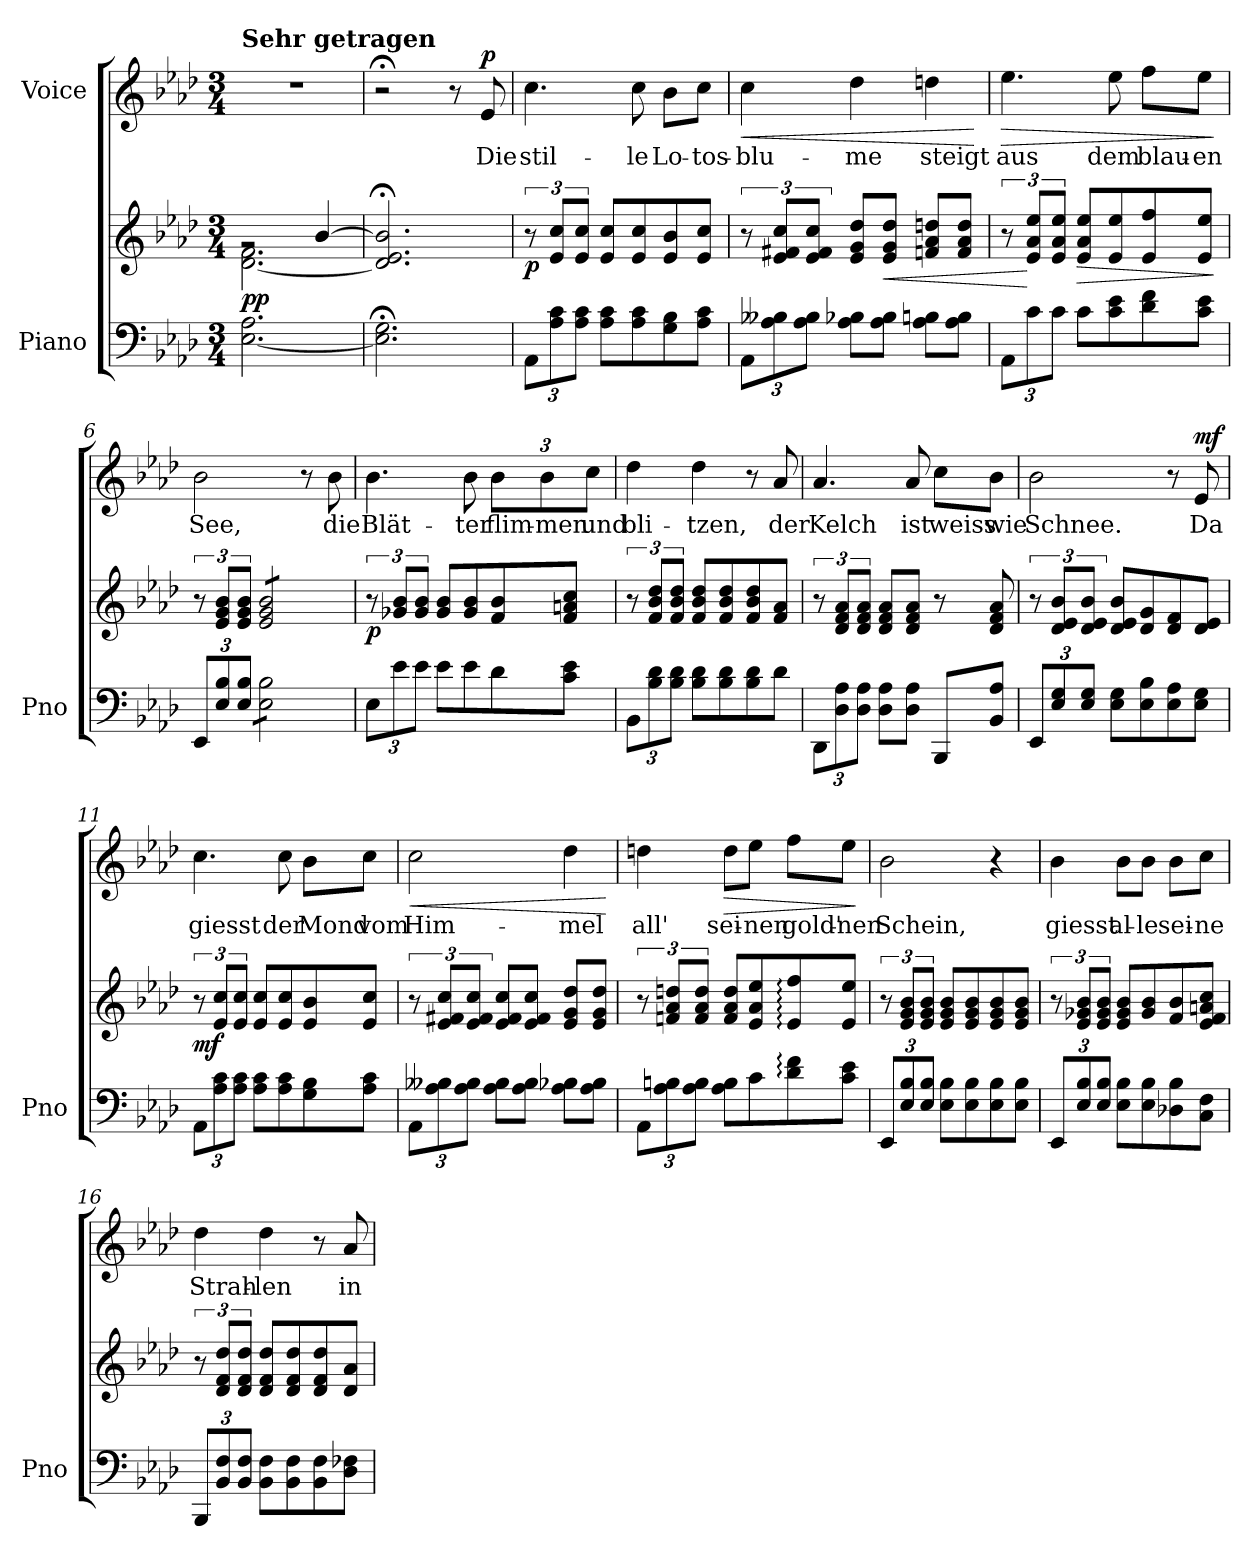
**kern	**kern	**dynam	**kern	**text	**dynam
*part2	*part2	*part2	*part1	*part1	*part1
*staff3	*staff2	*staff2/3	*staff1	*staff1	*staff1
*I"Piano	*	*	*I"Voice	*	*
*I'Pno	*	*	*	*	*
*clefF4	*clefG2	*	*clefG2	*	*
*k[b-e-a-d-]	*k[b-e-a-d-]	*	*k[b-e-a-d-]	*	*
*M3/4	*M3/4	*	*M3/4	*	*
=1	=1	=1	=1	=1	=1
*	*^	*	*	*	*
!	!	!	!	!LO:TX:a:B:t=Sehr getragen	!	!
!	!	!	!LO:DY:b	!	!	!
[2.E-\ 2.A-\	2rg	[2.d-\ 2.f\	pp	2.r	.	.
.	[4b-/	.	.	.	.	.
*	*v	*v	*	*	*	*
=2	=2	=2	=2	=2	=2
2.E-\]; 2.G\;	2.d-/];< 2.e-/;< 2.b-/];<	.	2r;<	.	.
.	.	.	8r	.	.
!	!	!	!	!LO:LY:b	!LO:DY:a
.	.	.	8e-/	Die	p
=3	=3	=3	=3	=3	=3
*Xbrackettup	*	*	*	*	*
!	!	!LO:DY:b	!	!LO:LY:b	!
12AA-\L	12r	p	4.cc\	stil-	.
12A-\ 12c\	12e-/ 12cc/L	.	.	.	.
12A-\ 12c\J	12e-/ 12cc/J	.	.	.	.
8A-\ 8c\L	8e-/ 8cc/L	.	.	.	.
!	!	!	!	!LO:LY:b	!
8A-\ 8c\	8e-/ 8cc/	.	8cc\	-le	.
!	!	!	!	!LO:LY:b	!
8G\ 8B-\	8e-/ 8b-/	.	8b-\L	Lo-	.
!	!	!	!	!LO:LY:b	!
8A-\ 8c\J	8e-/ 8cc/J	.	8cc\J	-tos-	.
=4	=4	=4	=4	=4	=4
!	!	!	!	!LO:LY:b	!LO:HP:b
12AA-\L	12r	.	4cc\	-blu-	<
12A-\ 12B--X\	12e-/ 12f#X/ 12cc/L	.	.	.	.
12A-\ 12B--\J	12e-/ 12f#/ 12cc/J	.	.	.	.
!	!	!	!	!LO:LY:b	!
8A-\ 8B-X\L	8e-/ 8g/ 8dd-/L	.	4dd-\	-me	.
!	!	!LO:HP:b	!	!	!
8A-\ 8B-\J	8e-/ 8g/ 8dd-/J	<	.	.	.
!	!	!	!	!LO:LY:b	!
8A-\ 8Bn\L	8fn/ 8a-/ 8ddn/L	.	4ddn\	steigt	.
8A-\ 8B\J	8f/ 8a-/ 8dd/J	.	.	.	.
.	.	.	.	.	[
=5	=5	=5	=5	=5	=5
!	!	!	!	!LO:LY:b	!LO:HP:b
12AA-\L	12r	.	4.ee-\	aus	>
12c\	12e-/ 12a-/ 12ee-/L	[	.	.	.
12c\J	12e-/ 12a-/ 12ee-/J	.	.	.	.
!	!	!LO:HP:b	!	!	!
8c\L	8e-/ 8a-/ 8ee-/L	>	.	.	.
!	!	!	!	!LO:LY:b	!
8c\ 8e-\	8e-/ 8ee-/	.	8ee-\	dem	.
!	!	!	!	!LO:LY:b	!
8d-\ 8f\	8e-/ 8ff/	.	8ff\L	blau-	.
!	!	!	!	!LO:LY:b	!
8c\ 8e-\J	8e-/ 8ee-/J	.	8ee-\J	-en	.
.	.	]	.	.	]
=6	=6	=6	=6	=6	=6
!	!	!	!	!LO:LY:b	!
12EE-/L	12r	.	2b-\	See,	.
12E-/ 12B-/	12e-/ 12g/ 12b-/L	.	.	.	.
12E-/ 12B-/J	12e-/ 12g/ 12b-/J	.	.	.	.
*tremolo	*	*	*	*	*
*	*tremolo	*	*	*	*
8E-\ 8B-\L	8e-/ 8g/ 8b-/L	.	.	.	.
8E-\ 8B-\	8e-/ 8g/ 8b-/	.	.	.	.
8E-\ 8B-\	8e-/ 8g/ 8b-/	.	8r	.	.
!	!	!	!	!LO:LY:b	!
8E-\ 8B-\J	8e-/ 8g/ 8b-/J	.	8b-\	die	.
*	*Xtremolo	*	*	*	*
*Xtremolo	*	*	*	*	*
!!LO:LB:g=z
=7	=7	=7	=7	=7	=7
!	!	!LO:DY:b	!	!LO:LY:b	!
12E-\L	12r	p	4.b-\	Blät-	.
12e-\	12g-X/ 12b-/L	.	.	.	.
12e-\J	12g-/ 12b-/J	.	.	.	.
8e-\L	8g-/ 8b-/L	.	.	.	.
!	!	!	!	!LO:LY:b	!
8e-\	8g-/ 8b-/	.	8b-\	-ter	.
!	!	!	!	!LO:LY:b	!
8d-\	8f/ 8b-/	.	12b-\L	flim-	.
!	!	!	!	!LO:LY:b	!
.	.	.	12b-\	-men	.
8c\ 8e-\J	8f/ 8an/ 8cc/J	.	.	.	.
!	!	!	!	!LO:LY:b	!
.	.	.	12cc\J	und	.
=8	=8	=8	=8	=8	=8
!	!	!	!	!LO:LY:b	!
12BB-\L	12r	.	4dd-\	bli-	.
12B-\ 12d-\	12f/ 12b-/ 12dd-/L	.	.	.	.
12B-\ 12d-\J	12f/ 12b-/ 12dd-/J	.	.	.	.
!	!	!	!	!LO:LY:b	!
8B-\ 8d-\L	8f/ 8b-/ 8dd-/L	.	4dd-\	-tzen,	.
8B-\ 8d-\	8f/ 8b-/ 8dd-/	.	.	.	.
8B-\ 8d-\	8f/ 8b-/ 8dd-/	.	8r	.	.
!	!	!	!	!LO:LY:b	!
8d-\J	8f/ 8a-/J	.	8a-/	der	.
=9	=9	=9	=9	=9	=9
!	!	!	!	!LO:LY:b	!
12DD-\L	12r	.	4.a-/	Kelch	.
12D-\ 12A-\	12d-/ 12f/ 12a-/L	.	.	.	.
12D-\ 12A-\J	12d-/ 12f/ 12a-/J	.	.	.	.
8D-\ 8A-\L	8d-/ 8f/ 8a-/L	.	.	.	.
!	!	!	!	!LO:LY:b	!
8D-\ 8A-\J	8d-/ 8f/ 8a-/J	.	8a-/	ist	.
!	!	!	!	!LO:LY:b	!
8BBB-/L	8r	.	8cc\L	weiss	.
!	!	!	!	!LO:LY:b	!
8BB-/ 8A-/J	8d-/ 8f/ 8a-/	.	8b-\J	wie	.
=10	=10	=10	=10	=10	=10
!	!	!	!	!LO:LY:b	!
12EE-/L	12r	.	2b-\	Schnee.	.
12E-/ 12G/	12d-/ 12e-/ 12b-/L	.	.	.	.
12E-/ 12G/J	12d-/ 12e-/ 12b-/J	.	.	.	.
8E-\ 8G\L	8d-/ 8e-/ 8b-/L	.	.	.	.
8E-\ 8B-\	8d-/ 8g/	.	.	.	.
8E-\ 8A-\	8d-/ 8f/	.	8r	.	.
!	!	!	!	!LO:LY:b	!LO:DY:b
8E-\ 8G\J	8d-/ 8e-/J	.	8e-/	Da	mf
=11	=11	=11	=11	=11	=11
!	!	!LO:DY:b	!	!LO:LY:b	!
12AA-\L	12r	mf	4.cc\	giesst	.
12A-\ 12c\	12e-/ 12cc/L	.	.	.	.
12A-\ 12c\J	12e-/ 12cc/J	.	.	.	.
8A-\ 8c\L	8e-/ 8cc/L	.	.	.	.
!	!	!	!	!LO:LY:b	!
8A-\ 8c\	8e-/ 8cc/	.	8cc\	der	.
!	!	!	!	!LO:LY:b	!
8G\ 8B-\	8e-/ 8b-/	.	8b-\L	Mond	.
!	!	!	!	!LO:LY:b	!
8A-\ 8c\J	8e-/ 8cc/J	.	8cc\J	vom	.
=12	=12	=12	=12	=12	=12
!	!	!	!	!LO:LY:b	!LO:HP:b
12AA-\L	12r	.	2cc\	Him-	<
12A-\ 12B--X\	12e-/ 12f#X/ 12cc/L	.	.	.	.
12A-\ 12B--\J	12e-/ 12f#/ 12cc/J	.	.	.	.
8A-\ 8B--\L	8e-/ 8f#/ 8cc/L	.	.	.	.
8A-\ 8B--\J	8e-/ 8f#/ 8cc/J	.	.	.	.
!	!	!	!	!LO:LY:b	!
8A-\ 8B-X\L	8e-/ 8g/ 8dd-/L	.	4dd-\	-mel	.
8A-\ 8B-\J	8e-/ 8g/ 8dd-/J	.	.	.	.
.	.	.	.	.	[
!!LO:LB:g=z
=13	=13	=13	=13	=13	=13
!	!	!	!	!LO:LY:b	!
12AA-\L	12r	.	4ddn\	all'	.
12A-\ 12Bn\	12fn/ 12a-/ 12ddn/L	.	.	.	.
12A-\ 12B\J	12f/ 12a-/ 12dd/J	.	.	.	.
!	!	!	!	!LO:LY:b	!LO:HP:b
8A-\ 8B\L	8f/ 8a-/ 8dd/L	.	8dd\L	sei-	>
!	!	!	!	!LO:LY:b	!
8c\	8e-/ 8a-/ 8ee-/	.	8ee-\J	-nen	.
!	!	!	!	!LO:LY:b	!
8d-\: 8f\:	8e-/: 8ff/:	.	8ff\L	gold'-	.
!	!	!	!	!LO:LY:b	!
8c\ 8e-\J	8e-/ 8ee-/J	.	8ee-\J	-nen	.
.	.	.	.	.	]
=14	=14	=14	=14	=14	=14
!	!	!	!	!LO:LY:b	!
12EE-/L	12r	.	2b-\	Schein,	.
12E-/ 12B-/	12e-/ 12g/ 12b-/L	.	.	.	.
12E-/ 12B-/J	12e-/ 12g/ 12b-/J	.	.	.	.
8E-\ 8B-\L	8e-/ 8g/ 8b-/L	.	.	.	.
8E-\ 8B-\	8e-/ 8g/ 8b-/	.	.	.	.
8E-\ 8B-\	8e-/ 8g/ 8b-/	.	4r	.	.
8E-\ 8B-\J	8e-/ 8g/ 8b-/J	.	.	.	.
=15	=15	=15	=15	=15	=15
!	!	!	!	!LO:LY:b	!
12EE-/L	12r	.	4b-\	giesst	.
12E-/ 12B-/	12e-/ 12g-X/ 12b-/L	.	.	.	.
12E-/ 12B-/J	12e-/ 12g-/ 12b-/J	.	.	.	.
!	!	!	!	!LO:LY:b	!
8E-\ 8B-\L	8e-/ 8g-/ 8b-/L	.	8b-\L	al-	.
!	!	!	!	!LO:LY:b	!
8E-\ 8B-\	8g-/ 8b-/	.	8b-\J	-le	.
!	!	!	!	!LO:LY:b	!
8D-X\ 8B-\	8f/ 8b-/	.	8b-\L	sei-	.
!	!	!	!	!LO:LY:b	!
8C\ 8F\J	8e-/ 8f/ 8an/ 8cc/J	.	8cc\J	-ne	.
=16	=16	=16	=16	=16	=16
!	!	!	!	!LO:LY:b	!
12BBB-/L	12r	.	4dd-\	Strah-	.
12BB-/ 12F/	12d-/ 12f/ 12dd-/L	.	.	.	.
12BB-/ 12F/J	12d-/ 12f/ 12dd-/J	.	.	.	.
!	!	!	!	!LO:LY:b	!
8BB-\ 8F\L	8d-/ 8f/ 8dd-/L	.	4dd-\	-len	.
8BB-\ 8F\	8d-/ 8f/ 8dd-/	.	.	.	.
8BB-\ 8F\	8d-/ 8f/ 8dd-/	.	8r	.	.
!	!	!	!	!LO:LY:b	!
8D-\ 8F-X\J	8d-/ 8a-/J	.	8a-/	in	.
=	=	=	=	=	=
*-	*-	*-	*-	*-	*-
